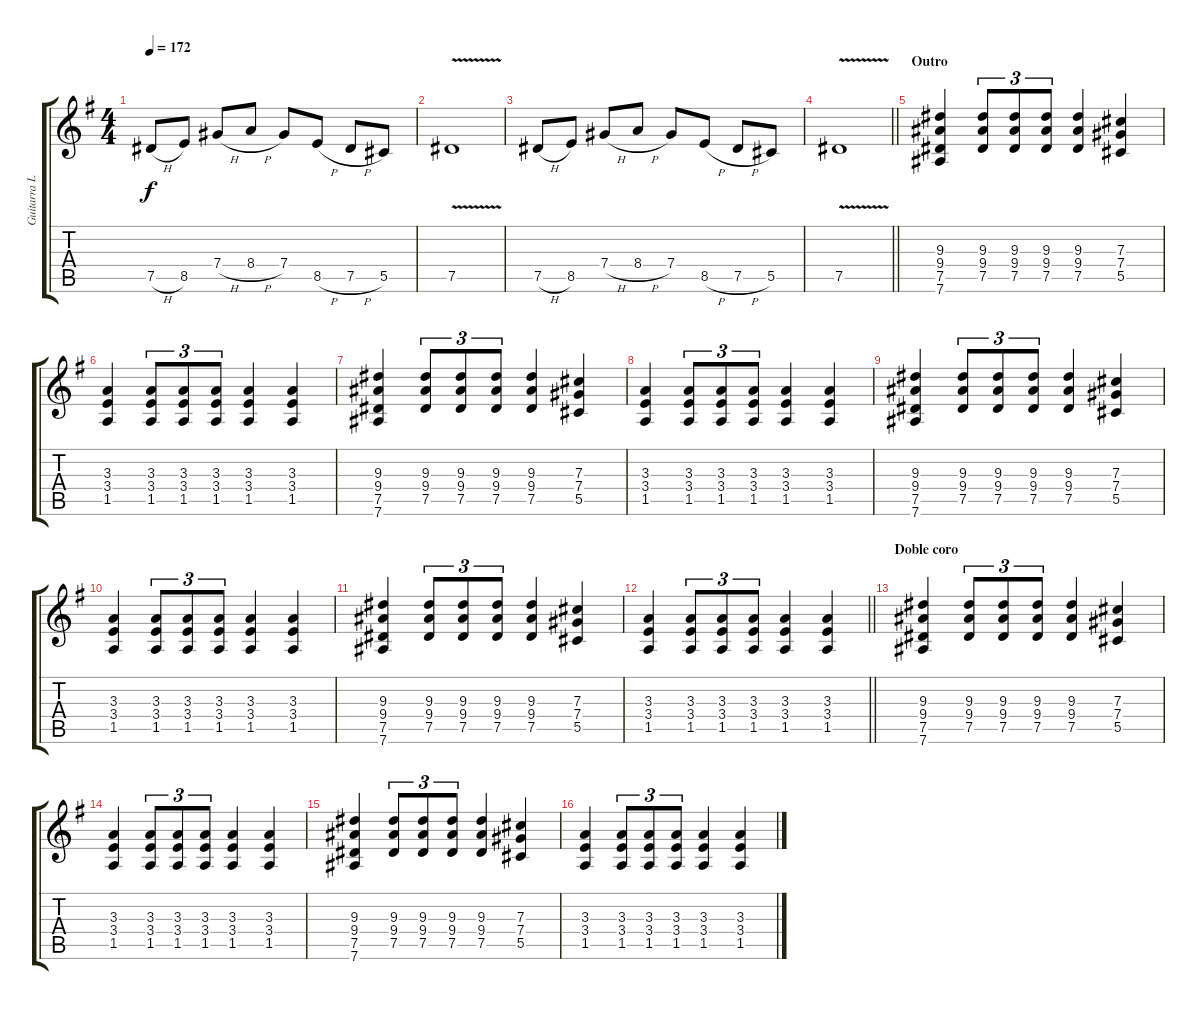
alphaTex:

\track ("Guitarra Líder" "Guitarra L") {instrument distortionguitar}
\staff {score tabs}
\tuning (Eb4 Bb3 Gb3 Db3 Ab2 Eb2) {hide}
\ts (4 4)
\tempo 172
\clef g2
\ks eminor
7.5{h}.8{dy f} 8.5.8 7.4{h}.8 8.4{h}.8 7.4.8 8.5{h}.8 7.5{h}.8 5.5.8 |
7.5{v}.1 |
7.5{h}.8 8.5.8 7.4{h}.8 8.4{h}.8 7.4.8 8.5{h}.8 7.5{h}.8 5.5.8 |
\barLineRight lightlight
7.5{v}.1 |
\section ("" "Outro")
(9.3 9.4 7.5 7.6).4{volume 16} (9.3 9.4 7.5).8{tu (3 2)} (9.3 9.4 7.5).8{tu (3 2)} (9.3 9.4 7.5).8{tu (3 2)} (9.3 9.4 7.5).4 (7.3 7.4 5.5).4 |
(3.3 3.4 1.5).4 (3.3 3.4 1.5).8{tu (3 2)} (3.3 3.4 1.5).8{tu (3 2)} (3.3 3.4 1.5).8{tu (3 2)} (3.3 3.4 1.5).4 (3.3 3.4 1.5).4 |
(9.3 9.4 7.5 7.6).4 (9.3 9.4 7.5).8{tu (3 2)} (9.3 9.4 7.5).8{tu (3 2)} (9.3 9.4 7.5).8{tu (3 2)} (9.3 9.4 7.5).4 (7.3 7.4 5.5).4 |
(3.3 3.4 1.5).4 (3.3 3.4 1.5).8{tu (3 2)} (3.3 3.4 1.5).8{tu (3 2)} (3.3 3.4 1.5).8{tu (3 2)} (3.3 3.4 1.5).4 (3.3 3.4 1.5).4 |
(9.3 9.4 7.5 7.6).4 (9.3 9.4 7.5).8{tu (3 2)} (9.3 9.4 7.5).8{tu (3 2)} (9.3 9.4 7.5).8{tu (3 2)} (9.3 9.4 7.5).4 (7.3 7.4 5.5).4 |
(3.3 3.4 1.5).4 (3.3 3.4 1.5).8{tu (3 2)} (3.3 3.4 1.5).8{tu (3 2)} (3.3 3.4 1.5).8{tu (3 2)} (3.3 3.4 1.5).4 (3.3 3.4 1.5).4 |
(9.3 9.4 7.5 7.6).4 (9.3 9.4 7.5).8{tu (3 2)} (9.3 9.4 7.5).8{tu (3 2)} (9.3 9.4 7.5).8{tu (3 2)} (9.3 9.4 7.5).4 (7.3 7.4 5.5).4 |
\barLineRight lightlight
(3.3 3.4 1.5).4 (3.3 3.4 1.5).8{tu (3 2)} (3.3 3.4 1.5).8{tu (3 2)} (3.3 3.4 1.5).8{tu (3 2)} (3.3 3.4 1.5).4 (3.3 3.4 1.5).4 |
\section ("" "Doble coro")
(9.3 9.4 7.5 7.6).4 (9.3 9.4 7.5).8{tu (3 2)} (9.3 9.4 7.5).8{tu (3 2)} (9.3 9.4 7.5).8{tu (3 2)} (9.3 9.4 7.5).4 (7.3 7.4 5.5).4 |
(3.3 3.4 1.5).4 (3.3 3.4 1.5).8{tu (3 2)} (3.3 3.4 1.5).8{tu (3 2)} (3.3 3.4 1.5).8{tu (3 2)} (3.3 3.4 1.5).4 (3.3 3.4 1.5).4 |
(9.3 9.4 7.5 7.6).4 (9.3 9.4 7.5).8{tu (3 2)} (9.3 9.4 7.5).8{tu (3 2)} (9.3 9.4 7.5).8{tu (3 2)} (9.3 9.4 7.5).4 (7.3 7.4 5.5).4 |
(3.3 3.4 1.5).4 (3.3 3.4 1.5).8{tu (3 2)} (3.3 3.4 1.5).8{tu (3 2)} (3.3 3.4 1.5).8{tu (3 2)} (3.3 3.4 1.5).4 (3.3 3.4 1.5).4
